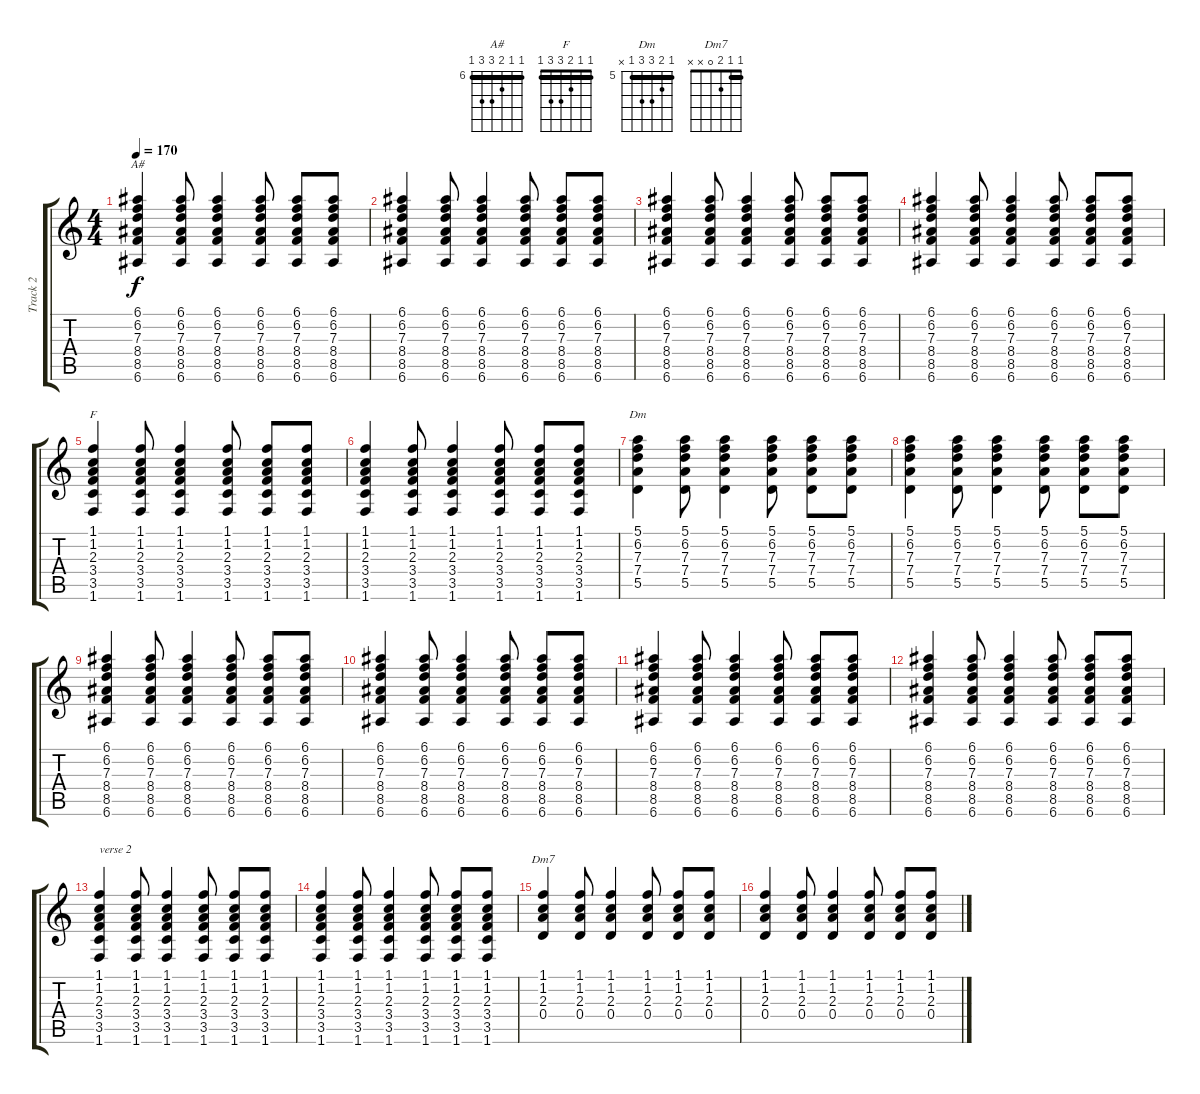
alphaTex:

\track ("Track 2" "Track 2") {instrument distortionguitar}
\staff {score tabs}
\tuning (E4 B3 G3 D3 A2 E2) {hide}
\chord ("A#" 6 6 7 8 8 6) {firstfret 6 barre 6}
\chord ("F" 1 1 2 3 3 1) {barre 1}
\chord ("Dm" 5 6 7 7 5 x) {firstfret 5 barre 5}
\chord ("Dm7" 1 1 2 0 x x) {barre 1}
\ts (4 4)
\tempo 170
\clef g2
\ks c
(6.1 6.2 7.3 8.4 8.5 6.6).4{ch "A#" dy f} (6.1 6.2 7.3 8.4 8.5 6.6).8 (6.1 6.2 7.3 8.4 8.5 6.6).4 (6.1 6.2 7.3 8.4 8.5 6.6).8 (6.1 6.2 7.3 8.4 8.5 6.6).8 (6.1 6.2 7.3 8.4 8.5 6.6).8 |
(6.1 6.2 7.3 8.4 8.5 6.6).4 (6.1 6.2 7.3 8.4 8.5 6.6).8 (6.1 6.2 7.3 8.4 8.5 6.6).4 (6.1 6.2 7.3 8.4 8.5 6.6).8 (6.1 6.2 7.3 8.4 8.5 6.6).8 (6.1 6.2 7.3 8.4 8.5 6.6).8 |
(6.1 6.2 7.3 8.4 8.5 6.6).4 (6.1 6.2 7.3 8.4 8.5 6.6).8 (6.1 6.2 7.3 8.4 8.5 6.6).4 (6.1 6.2 7.3 8.4 8.5 6.6).8 (6.1 6.2 7.3 8.4 8.5 6.6).8 (6.1 6.2 7.3 8.4 8.5 6.6).8 |
(6.1 6.2 7.3 8.4 8.5 6.6).4 (6.1 6.2 7.3 8.4 8.5 6.6).8 (6.1 6.2 7.3 8.4 8.5 6.6).4 (6.1 6.2 7.3 8.4 8.5 6.6).8 (6.1 6.2 7.3 8.4 8.5 6.6).8 (6.1 6.2 7.3 8.4 8.5 6.6).8 |
(1.1 1.2 2.3 3.4 3.5 1.6).4{ch "F"} (1.1 1.2 2.3 3.4 3.5 1.6).8 (1.1 1.2 2.3 3.4 3.5 1.6).4 (1.1 1.2 2.3 3.4 3.5 1.6).8 (1.1 1.2 2.3 3.4 3.5 1.6).8 (1.1 1.2 2.3 3.4 3.5 1.6).8 |
(1.1 1.2 2.3 3.4 3.5 1.6).4 (1.1 1.2 2.3 3.4 3.5 1.6).8 (1.1 1.2 2.3 3.4 3.5 1.6).4 (1.1 1.2 2.3 3.4 3.5 1.6).8 (1.1 1.2 2.3 3.4 3.5 1.6).8 (1.1 1.2 2.3 3.4 3.5 1.6).8 |
(5.1 6.2 7.3 7.4 5.5).4{ch "Dm"} (5.1 6.2 7.3 7.4 5.5).8 (5.1 6.2 7.3 7.4 5.5).4 (5.1 6.2 7.3 7.4 5.5).8 (5.1 6.2 7.3 7.4 5.5).8 (5.1 6.2 7.3 7.4 5.5).8 |
(5.1 6.2 7.3 7.4 5.5).4 (5.1 6.2 7.3 7.4 5.5).8 (5.1 6.2 7.3 7.4 5.5).4 (5.1 6.2 7.3 7.4 5.5).8 (5.1 6.2 7.3 7.4 5.5).8 (5.1 6.2 7.3 7.4 5.5).8 |
(6.1 6.2 7.3 8.4 8.5 6.6).4 (6.1 6.2 7.3 8.4 8.5 6.6).8 (6.1 6.2 7.3 8.4 8.5 6.6).4 (6.1 6.2 7.3 8.4 8.5 6.6).8 (6.1 6.2 7.3 8.4 8.5 6.6).8 (6.1 6.2 7.3 8.4 8.5 6.6).8 |
(6.1 6.2 7.3 8.4 8.5 6.6).4 (6.1 6.2 7.3 8.4 8.5 6.6).8 (6.1 6.2 7.3 8.4 8.5 6.6).4 (6.1 6.2 7.3 8.4 8.5 6.6).8 (6.1 6.2 7.3 8.4 8.5 6.6).8 (6.1 6.2 7.3 8.4 8.5 6.6).8 |
(6.1 6.2 7.3 8.4 8.5 6.6).4 (6.1 6.2 7.3 8.4 8.5 6.6).8 (6.1 6.2 7.3 8.4 8.5 6.6).4 (6.1 6.2 7.3 8.4 8.5 6.6).8 (6.1 6.2 7.3 8.4 8.5 6.6).8 (6.1 6.2 7.3 8.4 8.5 6.6).8 |
(6.1 6.2 7.3 8.4 8.5 6.6).4 (6.1 6.2 7.3 8.4 8.5 6.6).8 (6.1 6.2 7.3 8.4 8.5 6.6).4 (6.1 6.2 7.3 8.4 8.5 6.6).8 (6.1 6.2 7.3 8.4 8.5 6.6).8 (6.1 6.2 7.3 8.4 8.5 6.6).8 |
(1.1 1.2 2.3 3.4 3.5 1.6).4{txt "verse 2"} (1.1 1.2 2.3 3.4 3.5 1.6).8 (1.1 1.2 2.3 3.4 3.5 1.6).4 (1.1 1.2 2.3 3.4 3.5 1.6).8 (1.1 1.2 2.3 3.4 3.5 1.6).8 (1.1 1.2 2.3 3.4 3.5 1.6).8 |
(1.1 1.2 2.3 3.4 3.5 1.6).4 (1.1 1.2 2.3 3.4 3.5 1.6).8 (1.1 1.2 2.3 3.4 3.5 1.6).4 (1.1 1.2 2.3 3.4 3.5 1.6).8 (1.1 1.2 2.3 3.4 3.5 1.6).8 (1.1 1.2 2.3 3.4 3.5 1.6).8 |
(1.1 1.2 2.3 0.4).4{ch "Dm7"} (1.1 1.2 2.3 0.4).8 (1.1 1.2 2.3 0.4).4 (1.1 1.2 2.3 0.4).8 (1.1 1.2 2.3 0.4).8 (1.1 1.2 2.3 0.4).8 |
(1.1 1.2 2.3 0.4).4 (1.1 1.2 2.3 0.4).8 (1.1 1.2 2.3 0.4).4 (1.1 1.2 2.3 0.4).8 (1.1 1.2 2.3 0.4).8 (1.1 1.2 2.3 0.4).8
